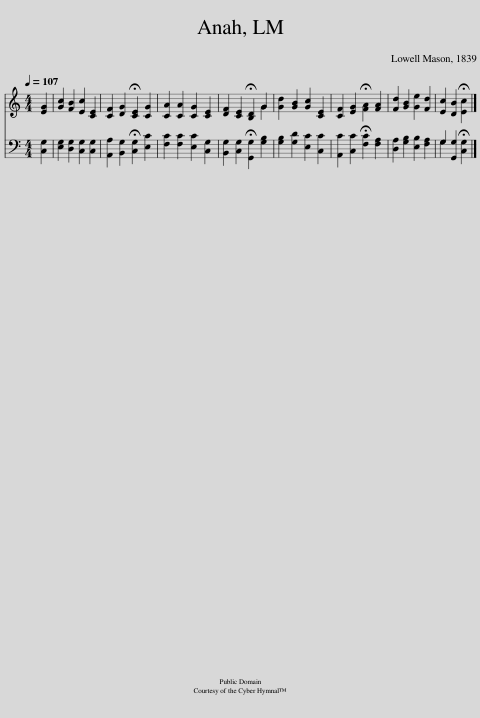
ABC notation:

X:1
%%score ( 1 2 ) ( 3 4 )
L:1/8
Q:1/4=107
M:4/4
I:linebreak $
K:C
V:1 treble
V:2 treble
V:3 bass
V:4 bass
V:1
 [EG]2 | [Gc]2 [FB]2 [Ec]2 [CE]2 | [CF]2 [DG]2 !fermata![CE]2 [CG]2 | [CA]2 [CA]2 [CG]2 [CE]2 | [DF]2 [CE]2 !fermata![B,D]2 G2 | %5
 [Gd]2 [GB]2 [Gc]2 [CE]2 | [CF]2 [EG]2 !fermata![FA]2 [FA]2 | [Fd]2 [GB]2 [Ge]2 [Fd]2 | [Ec]2 [DB]2 !fermata![Ec]2 |] %9
V:2
 x2 | x8 | x8 | x8 | x6 G2 | %5
 x8 | x8 | x8 | x6 |] %9
V:3
 [C,G,]2 | [E,G,]2 [D,G,]2 [C,G,]2 [C,G,]2 | [A,,A,]2 [B,,G,]2 !fermata![C,G,]2 [E,C]2 | [F,C]2 [F,C]2 [E,C]2 [C,G,]2 | [B,,G,]2 [C,G,]2 !fermata![G,,G,]2 [G,B,]2 | %5
 [G,B,]2 [G,D]2 [E,C]2 [C,C]2 | [A,,C]2 [C,C]2 !fermata![F,C]2 [F,A,]2 | [D,A,]2 [G,B,]2 [E,B,]2 [F,A,]2 | G,2 [G,,G,]2 !fermata![C,G,]2 |] %9
V:4
 x2 | x8 | x8 | x8 | x8 | %5
 x8 | x8 | x8 | G,2 x4 |] %9
